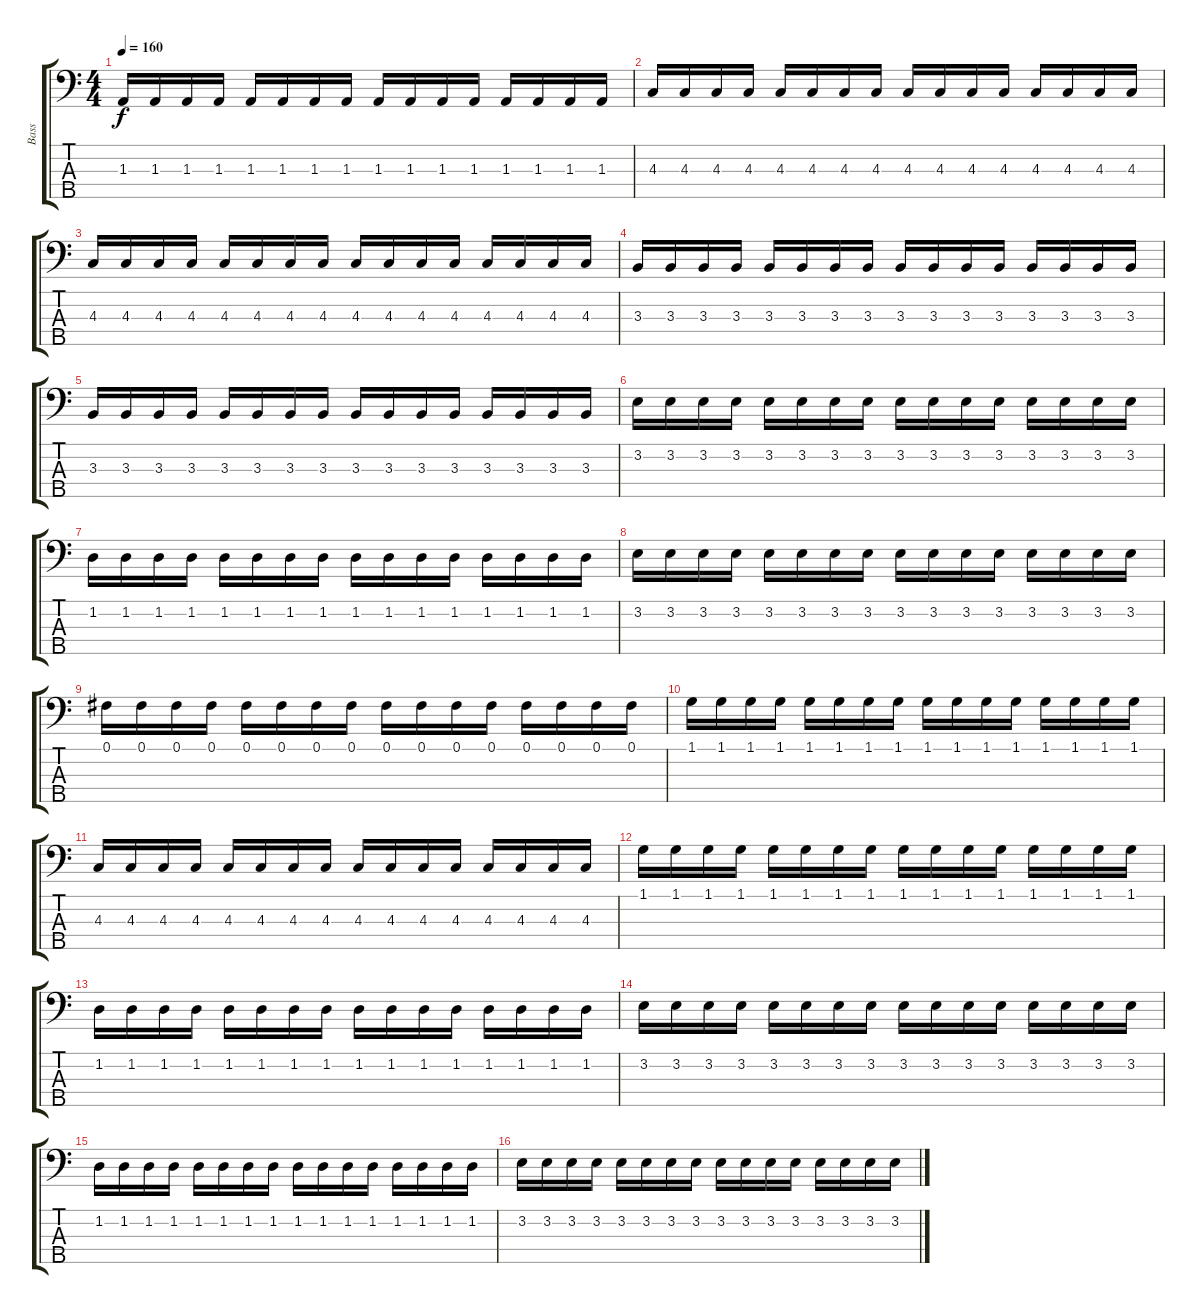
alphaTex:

\track ("Bass" "Bass") {instrument electricbasspick}
\staff {score tabs}
\tuning (Gb2 Db2 Ab1 Eb1 Bb0) {hide}
\ts (4 4)
\tempo 160
\clef f4
\ks c
1.3.16{dy f} 1.3.16 1.3.16 1.3.16 1.3.16 1.3.16 1.3.16 1.3.16 1.3.16 1.3.16 1.3.16 1.3.16 1.3.16 1.3.16 1.3.16 1.3.16 |
4.3.16 4.3.16 4.3.16 4.3.16 4.3.16 4.3.16 4.3.16 4.3.16 4.3.16 4.3.16 4.3.16 4.3.16 4.3.16 4.3.16 4.3.16 4.3.16 |
4.3.16 4.3.16 4.3.16 4.3.16 4.3.16 4.3.16 4.3.16 4.3.16 4.3.16 4.3.16 4.3.16 4.3.16 4.3.16 4.3.16 4.3.16 4.3.16 |
3.3.16 3.3.16 3.3.16 3.3.16 3.3.16 3.3.16 3.3.16 3.3.16 3.3.16 3.3.16 3.3.16 3.3.16 3.3.16 3.3.16 3.3.16 3.3.16 |
3.3.16 3.3.16 3.3.16 3.3.16 3.3.16 3.3.16 3.3.16 3.3.16 3.3.16 3.3.16 3.3.16 3.3.16 3.3.16 3.3.16 3.3.16 3.3.16 |
3.2.16 3.2.16 3.2.16 3.2.16 3.2.16 3.2.16 3.2.16 3.2.16 3.2.16 3.2.16 3.2.16 3.2.16 3.2.16 3.2.16 3.2.16 3.2.16 |
1.2.16 1.2.16 1.2.16 1.2.16 1.2.16 1.2.16 1.2.16 1.2.16 1.2.16 1.2.16 1.2.16 1.2.16 1.2.16 1.2.16 1.2.16 1.2.16 |
3.2.16 3.2.16 3.2.16 3.2.16 3.2.16 3.2.16 3.2.16 3.2.16 3.2.16 3.2.16 3.2.16 3.2.16 3.2.16 3.2.16 3.2.16 3.2.16 |
0.1.16 0.1.16 0.1.16 0.1.16 0.1.16 0.1.16 0.1.16 0.1.16 0.1.16 0.1.16 0.1.16 0.1.16 0.1.16 0.1.16 0.1.16 0.1.16 |
1.1.16 1.1.16 1.1.16 1.1.16 1.1.16 1.1.16 1.1.16 1.1.16 1.1.16 1.1.16 1.1.16 1.1.16 1.1.16 1.1.16 1.1.16 1.1.16 |
4.3.16 4.3.16 4.3.16 4.3.16 4.3.16 4.3.16 4.3.16 4.3.16 4.3.16 4.3.16 4.3.16 4.3.16 4.3.16 4.3.16 4.3.16 4.3.16 |
1.1.16 1.1.16 1.1.16 1.1.16 1.1.16 1.1.16 1.1.16 1.1.16 1.1.16 1.1.16 1.1.16 1.1.16 1.1.16 1.1.16 1.1.16 1.1.16 |
1.2.16 1.2.16 1.2.16 1.2.16 1.2.16 1.2.16 1.2.16 1.2.16 1.2.16 1.2.16 1.2.16 1.2.16 1.2.16 1.2.16 1.2.16 1.2.16 |
3.2.16 3.2.16 3.2.16 3.2.16 3.2.16 3.2.16 3.2.16 3.2.16 3.2.16 3.2.16 3.2.16 3.2.16 3.2.16 3.2.16 3.2.16 3.2.16 |
1.2.16 1.2.16 1.2.16 1.2.16 1.2.16 1.2.16 1.2.16 1.2.16 1.2.16 1.2.16 1.2.16 1.2.16 1.2.16 1.2.16 1.2.16 1.2.16 |
3.2.16 3.2.16 3.2.16 3.2.16 3.2.16 3.2.16 3.2.16 3.2.16 3.2.16 3.2.16 3.2.16 3.2.16 3.2.16 3.2.16 3.2.16 3.2.16
